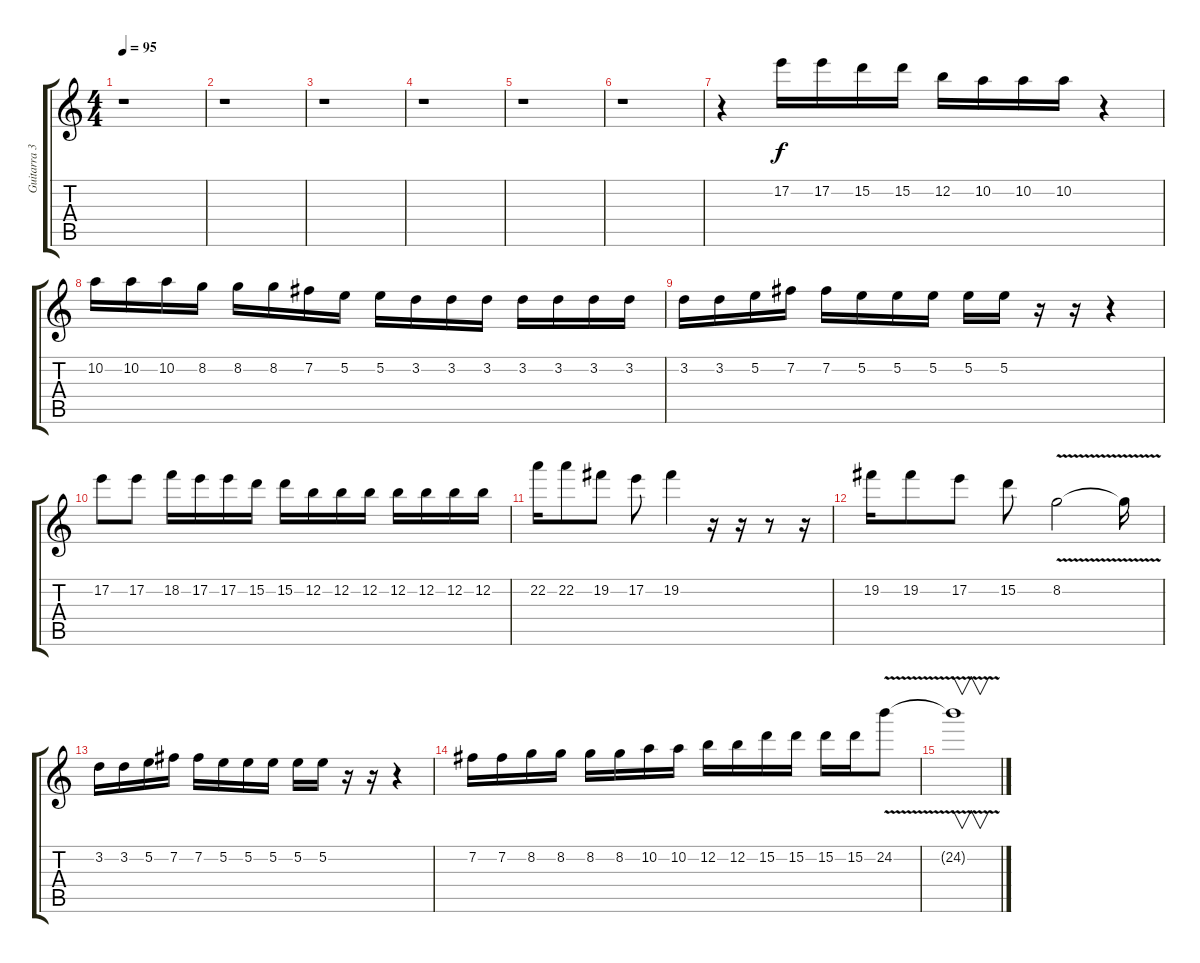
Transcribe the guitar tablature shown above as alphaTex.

\track ("Guitarra 3" "Guitarra 3") {instrument electricguitarclean}
\staff {score tabs}
\tuning (E4 B3 G3 D3 A2 E2) {hide}
\ts (4 4)
\tempo 95
\clef g2
\ks c
r.1{dy f} |
r.1 |
r.1 |
r.1 |
r.1 |
r.1 |
r.4 17.2.16 17.2.16 15.2.16 15.2.16 12.2.16 10.2.16 10.2.16 10.2.16 r.4 |
10.2.16 10.2.16 10.2.16 8.2.16 8.2.16 8.2.16 7.2.16 5.2.16 5.2.16 3.2.16 3.2.16 3.2.16 3.2.16 3.2.16 3.2.16 3.2.16 |
3.2.16 3.2.16 5.2.16 7.2.16 7.2.16 5.2.16 5.2.16 5.2.16 5.2.16 5.2.16 r.16 r.16 r.4 |
17.2.8 17.2.8 18.2.16 17.2.16 17.2.16 15.2.16 15.2.16 12.2.16 12.2.16 12.2.16 12.2.16 12.2.16 12.2.16 12.2.16 |
22.2.16 22.2.8 19.2.8 17.2.8 19.2.4 r.16 r.16 r.8 r.16 |
19.2.16 19.2.8 17.2.8 15.2.8 8.2{v}.2 8.2{t}.16 |
3.2.16 3.2.16 5.2.16 7.2.16 7.2.16 5.2.16 5.2.16 5.2.16 5.2.16 5.2.16 r.16 r.16 r.4 |
7.2.16 7.2.16 8.2.16 8.2.16 8.2.16 8.2.16 10.2.16 10.2.16 12.2.16 12.2.16 15.2.16 15.2.16 15.2.16 15.2.16 24.2{v}.8{instrument distortionguitar} |
24.2{t}.1{v}
